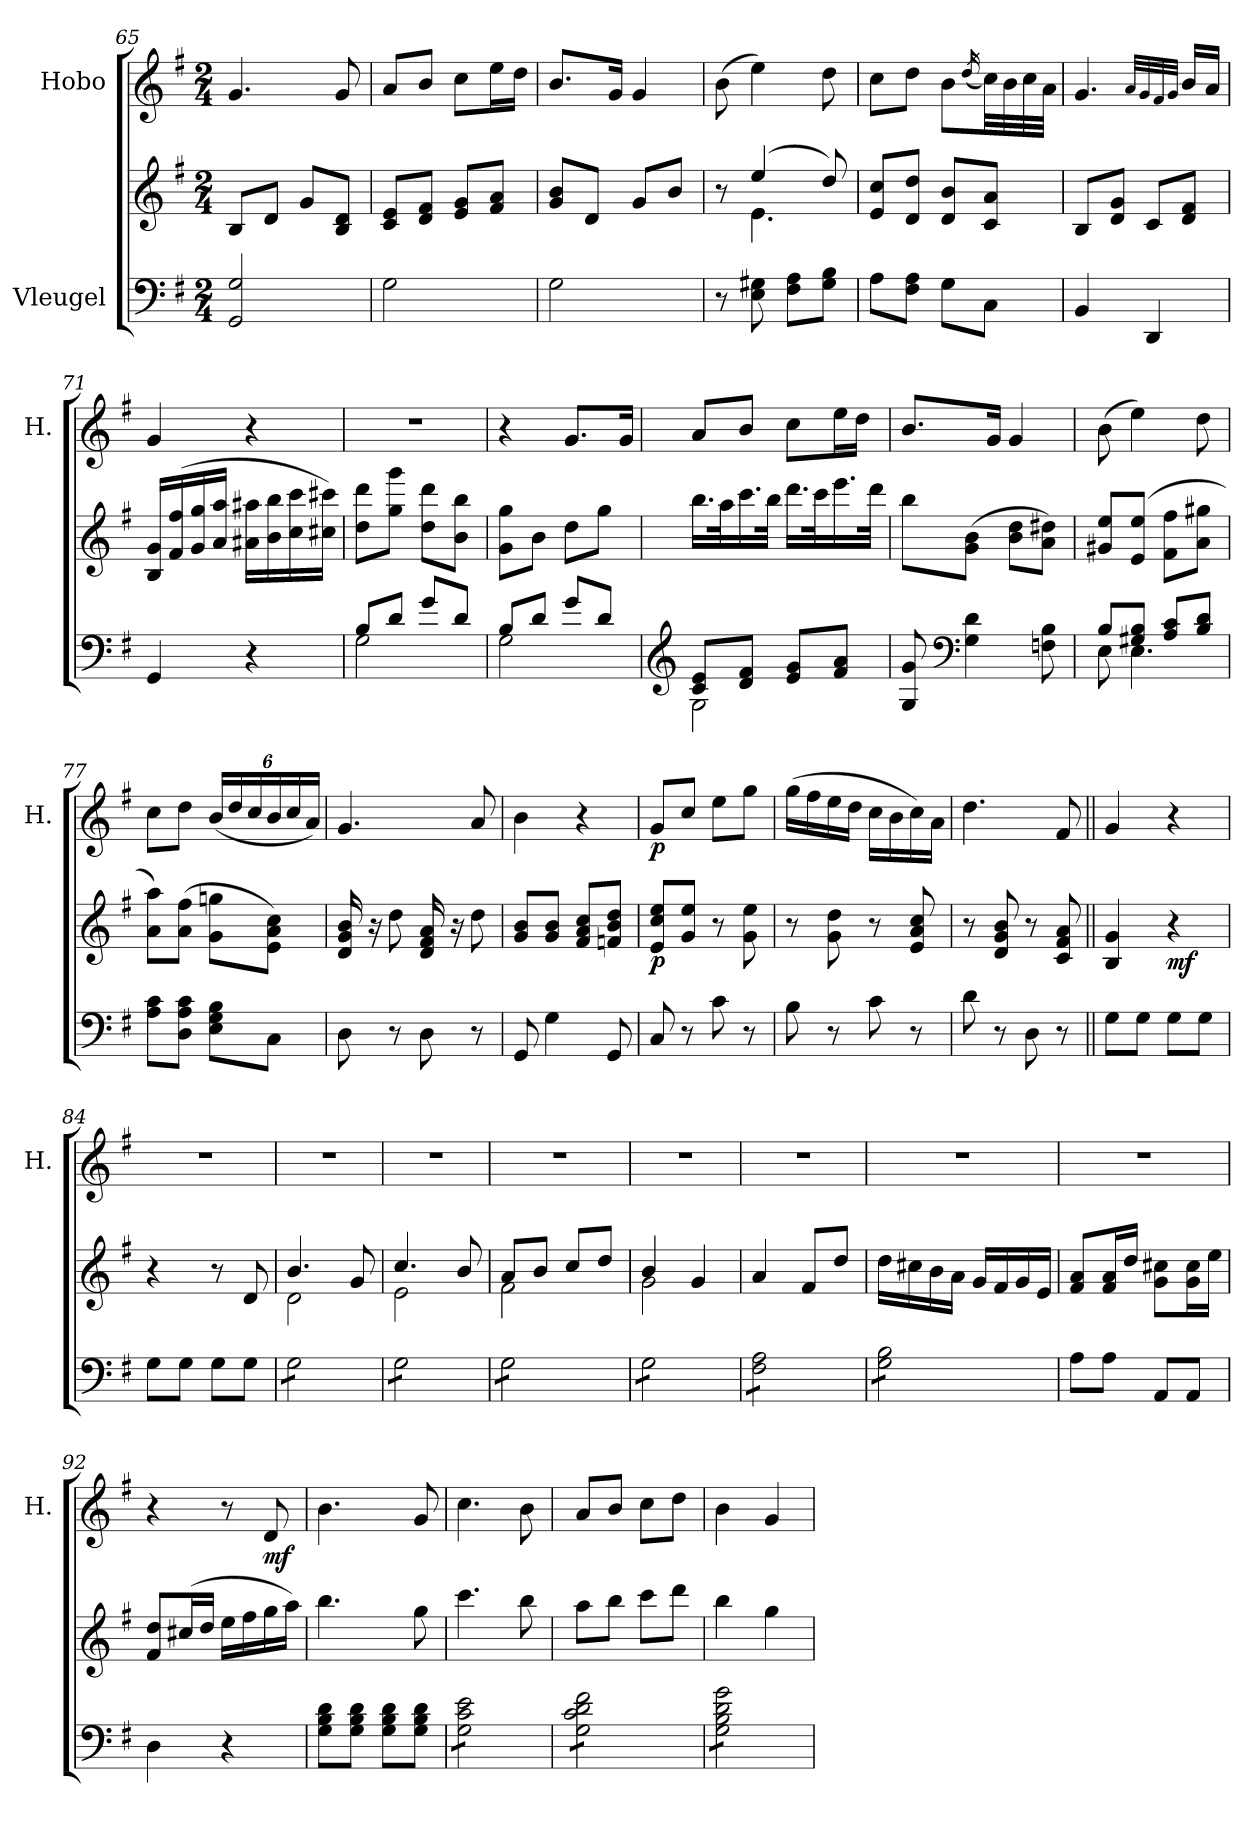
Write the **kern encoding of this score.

**kern	**kern	**dynam	**kern	**dynam
*part2	*part2	*part2	*part1	*part1
*staff3	*staff2	*staff2/3	*staff1	*staff1
*I"Vleugel	*	*	*I"Hobo	*
*	*	*	*I'H.	*
*clefF4	*clefG2	*	*clefG2	*
*k[f#]	*k[f#]	*	*k[f#]	*
*M2/4	*M2/4	*	*M2/4	*
=65	=65	=65	=65	=65
2GG/ 2G/	8B/L	.	4.g/	.
.	8d/J	.	.	.
.	8g/L	.	.	.
.	8B/ 8d/J	.	8g/	.
=66	=66	=66	=66	=66
2G\	8c/ 8e/L	.	8a/L	.
.	8d/ 8f#/J	.	8b/J	.
.	8e/ 8g/L	.	8cc\L	.
.	8f#/ 8a/J	.	16ee\L	.
.	.	.	16dd\JJ	.
!!LO:LB:g=z
=67	=67	=67	=67	=67
2G\	8g/ 8b/L	.	8.b/L	.
.	8d/J	.	.	.
.	.	.	16g/Jk	.
.	8g/L	.	4g/	.
.	8b/J	.	.	.
=68	=68	=68	=68	=68
*	*^	*	*	*
8r	8r	8ryy	.	(8b\	.
!	!	!	!LO:DY:b=2	!	!
!	!	!	!LO:DY:n=1:b	!	!
8E\ 8G#X\	(4ee/	4.e\	rf rf	4ee\)	.
8F#\ 8A\L	.	.	.	.	.
8G#\ 8B\J	8dd/)	.	.	8dd\	.
*	*v	*v	*	*	*
=69	=69	=69	=69	=69
8A\L	8e/ 8cc/L	.	8cc\L	.
8F#\ 8A\J	8d/ 8dd/J	.	8dd\J	.
8G\L	8d/ 8b/L	.	8b\L	.
.	.	.	(16qdd/	.
8C\J	8c/ 8a/J	.	32cc\LL)	.
.	.	.	32b\	.
.	.	.	32cc\	.
.	.	.	32a\JJJ	.
=70	=70	=70	=70	=70
4BB/	8B/L	.	4.g/	.
.	8d/ 8g/J	.	.	.
4DD/	8c/L	.	.	.
.	.	.	32qa/LLL	.
.	.	.	32qg/	.
.	.	.	32qf#/	.
.	.	.	32qg/JJJ	.
.	8d/ 8f#/J	.	16b/LL	.
.	.	.	16a/JJ	.
=71	=71	=71	=71	=71
4GG/	16B/ 16g/LL	.	4g/	.
.	(16f#/ 16ff#/	.	.	.
.	16g/ 16gg/	.	.	.
.	16a/ 16aa/JJ	.	.	.
4r	16a#X\ 16aa#X\LL	.	4r	.
.	16b\ 16bb\	.	.	.
.	16cc\ 16ccc\	.	.	.
.	16cc#X\ 16ccc#X\JJ)	.	.	.
!!LO:PB:g=z
=72	=72	=72	=72	=72
*^	*	*	*	*
8B/L	2G\	8dd\ 8ddd\L	.	2r	.
8d/J	.	8gg\ 8ggg\J	.	.	.
8g/L	.	8dd\ 8ddd\L	.	.	.
8d/J	.	8b\ 8bb\J	.	.	.
=73	=73	=73	=73	=73	=73
8B/L	2G\	8g\ 8gg\L	.	4r	.
8d/J	.	8b\J	.	.	.
8g/L	.	8dd\L	.	8.g/L	.
8d/J	.	8gg\J	.	.	.
.	.	.	.	16g/Jk	.
=74	=74	=74	=74	=74	=74
*clefG2	*	*	*	*	*
8c/ 8e/L	2G\	16.bb\LL	.	8a/L	.
.	.	32aa\K	.	.	.
8d/ 8f#/J	.	16.ccc\	.	8b/J	.
.	.	32bb\JJk	.	.	.
8e/ 8g/L	.	16.ddd\LL	.	8cc\L	.
.	.	32ccc\K	.	.	.
8f#/ 8a/J	.	16.eee\	.	16ee\L	.
.	.	.	.	16dd\JJ	.
.	.	32ddd\JJk	.	.	.
*v	*v	*	*	*	*
=75	=75	=75	=75	=75
8G/ 8g/	8bb\L	.	8.b/L	.
*clefF4	*	*	*	*
4G\ 4d\	(8g\ 8b\J	.	.	.
.	.	.	16g/Jk	.
.	8b\ 8dd\L	.	4g/	.
8Fn\ 8B\	8a\ 8dd#X\J)	.	.	.
=76	=76	=76	=76	=76
*^	*	*	*	*
8B/L	8E\	8g#X/ 8ee/L	.	(8b\	.
8G#X/ 8B/J	4.E\	(8e/ 8ee/J	.	4ee\)	.
8A/ 8c/L	.	8f#\ 8ff#\L	.	.	.
8B/ 8d/J	.	8a\ 8gg#X\J	.	8dd\	.
*v	*v	*	*	*	*
!!LO:LB:g=z
=77	=77	=77	=77	=77
8A\ 8c\L	8a\ 8aa\L)	.	8cc\L	.
8D\ 8A\ 8c\J	(8a\ 8ff#\J	.	8dd\J	.
*	*	*	*Xbrackettup	*
8E\ 8G\ 8B\L	8g\ 8ggn\L	.	(24b/LL	.
.	.	.	24dd/	.
.	.	.	24cc/	.
8C\J	8e\ 8a\ 8cc\J)	.	24b/	.
.	.	.	24cc/	.
.	.	.	24a/JJ)	.
=78	=78	=78	=78	=78
8D\	16d/ 16g/ 16b/	.	4.g/	.
.	16r	.	.	.
8r	8dd\	.	.	.
8D\	16d/ 16f#/ 16a/	.	.	.
.	16r	.	.	.
8r	8dd\	.	8a/	.
=79	=79	=79	=79	=79
8GG/	8g/ 8b/L	.	4b\	.
4G\	8g/ 8b/J	.	.	.
.	8f#/ 8a/ 8cc/L	.	4r	.
8GG/	8fn/ 8b/ 8dd/J	.	.	.
=80	=80	=80	=80	=80
!	!	!LO:DY:b	!	!LO:DY:b
8C/	8e/ 8cc/ 8ee/L	p	8g/L	p
8r	8g/ 8ee/J	.	8cc/J	.
8c\	8r	.	8ee\L	.
8r	8g\ 8ee\	.	8gg\J	.
=81	=81	=81	=81	=81
8B\	8r	.	(16gg\LL	.
.	.	.	16ff#\	.
8r	8g\ 8dd\	.	16ee\	.
.	.	.	16dd\JJ	.
8c\	8r	.	16cc\LL	.
.	.	.	16b\	.
8r	8e/ 8a/ 8cc/	.	16cc\)	.
.	.	.	16a\JJ	.
=82	=82	=82	=82	=82
8d\	8r	.	4.dd\	.
8r	8d/ 8g/ 8b/	.	.	.
8D\	8r	.	.	.
8r	8c/ 8f#/ 8a/	.	8f#/	.
!!LO:LB:g=z
=83||	=83||	=83||	=83||	=83||
*	*	*	*MM108	*
8G\L	4B/ 4g/	.	4g/	.
8G\J	.	.	.	.
!	!	!LO:DY:b	!	!
8G\L	4r	mf	4r	.
8G\J	.	.	.	.
=84	=84	=84	=84	=84
8G\L	4r	.	2r	.
8G\J	.	.	.	.
8G\L	8r	.	.	.
8G\J	8d/	.	.	.
=85	=85	=85	=85	=85
*	*^	*	*	*
*tremolo	*	*	*	*	*
8G\L	4.b/	2d\	.	2r	.
8G\	.	.	.	.	.
8G\	.	.	.	.	.
8G\J	8g/	.	.	.	.
=86	=86	=86	=86	=86	=86
8G\L	4.cc/	2e\	.	2r	.
8G\	.	.	.	.	.
8G\	.	.	.	.	.
8G\J	8b/	.	.	.	.
=87	=87	=87	=87	=87	=87
8G\L	8a/L	2f#\	.	2r	.
8G\	8b/J	.	.	.	.
8G\	8cc/L	.	.	.	.
8G\J	8dd/J	.	.	.	.
=88	=88	=88	=88	=88	=88
8G\L	4b/	2g\	.	2r	.
8G\	.	.	.	.	.
8G\	4g/	.	.	.	.
8G\J	.	.	.	.	.
*	*v	*v	*	*	*
=89	=89	=89	=89	=89
8F#\ 8A\L	4a/	.	2r	.
8F#\ 8A\	.	.	.	.
8F#\ 8A\	8f#/L	.	.	.
8F#\ 8A\J	8dd/J	.	.	.
=90	=90	=90	=90	=90
8G\ 8B\L	16dd\LL	.	2r	.
.	16cc#X\	.	.	.
8G\ 8B\	16b\	.	.	.
.	16a\JJ	.	.	.
8G\ 8B\	16g/LL	.	.	.
.	16f#/	.	.	.
8G\ 8B\J	16g/	.	.	.
*Xtremolo	*	*	*	*
.	16e/JJ	.	.	.
!!LO:PB:g=z
=91	=91	=91	=91	=91
8A\L	8f#/ 8a/L	.	2r	.
8A\J	16f#/ 16a/L	.	.	.
.	16dd/JJ	.	.	.
8AA/L	8g\ 8cc#X\L	.	.	.
8AA/J	16g\ 16cc#\L	.	.	.
.	16ee\JJ	.	.	.
=92	=92	=92	=92	=92
4D\	8f#/ 8dd/L	.	4r	.
.	(16cc#X/L	.	.	.
.	16dd/JJ	.	.	.
4r	16ee\LL	.	8r	.
.	16ff#\	.	.	.
!	!	!	!	!LO:DY:b
.	16gg\	.	8d/	mf
.	16aa\JJ)	.	.	.
=93	=93	=93	=93	=93
8G\ 8B\ 8d\L	4.bb\	.	4.b\	.
8G\ 8B\ 8d\J	.	.	.	.
8G\ 8B\ 8d\L	.	.	.	.
8G\ 8B\ 8d\J	8gg\	.	8g/	.
=94	=94	=94	=94	=94
*tremolo	*	*	*	*
8G\ 8c\ 8e\L	4.ccc\	.	4.cc\	.
8G\ 8c\ 8e\	.	.	.	.
8G\ 8c\ 8e\	.	.	.	.
8G\ 8c\ 8e\J	8bb\	.	8b\	.
=95	=95	=95	=95	=95
8G\ 8c\ 8d\ 8f#\L	8aa\L	.	8a/L	.
8G\ 8c\ 8d\ 8f#\	8bb\J	.	8b/J	.
8G\ 8c\ 8d\ 8f#\	8ccc\L	.	8cc\L	.
8G\ 8c\ 8d\ 8f#\J	8ddd\J	.	8dd\J	.
=96	=96	=96	=96	=96
8G\ 8B\ 8d\ 8g\L	4bb\	.	4b\	.
8G\ 8B\ 8d\ 8g\	.	.	.	.
8G\ 8B\ 8d\ 8g\	4gg\	.	4g/	.
8G\ 8B\ 8d\ 8g\J	.	.	.	.
*Xtremolo	*	*	*	*
=	=	=	=	=
*-	*-	*-	*-	*-
